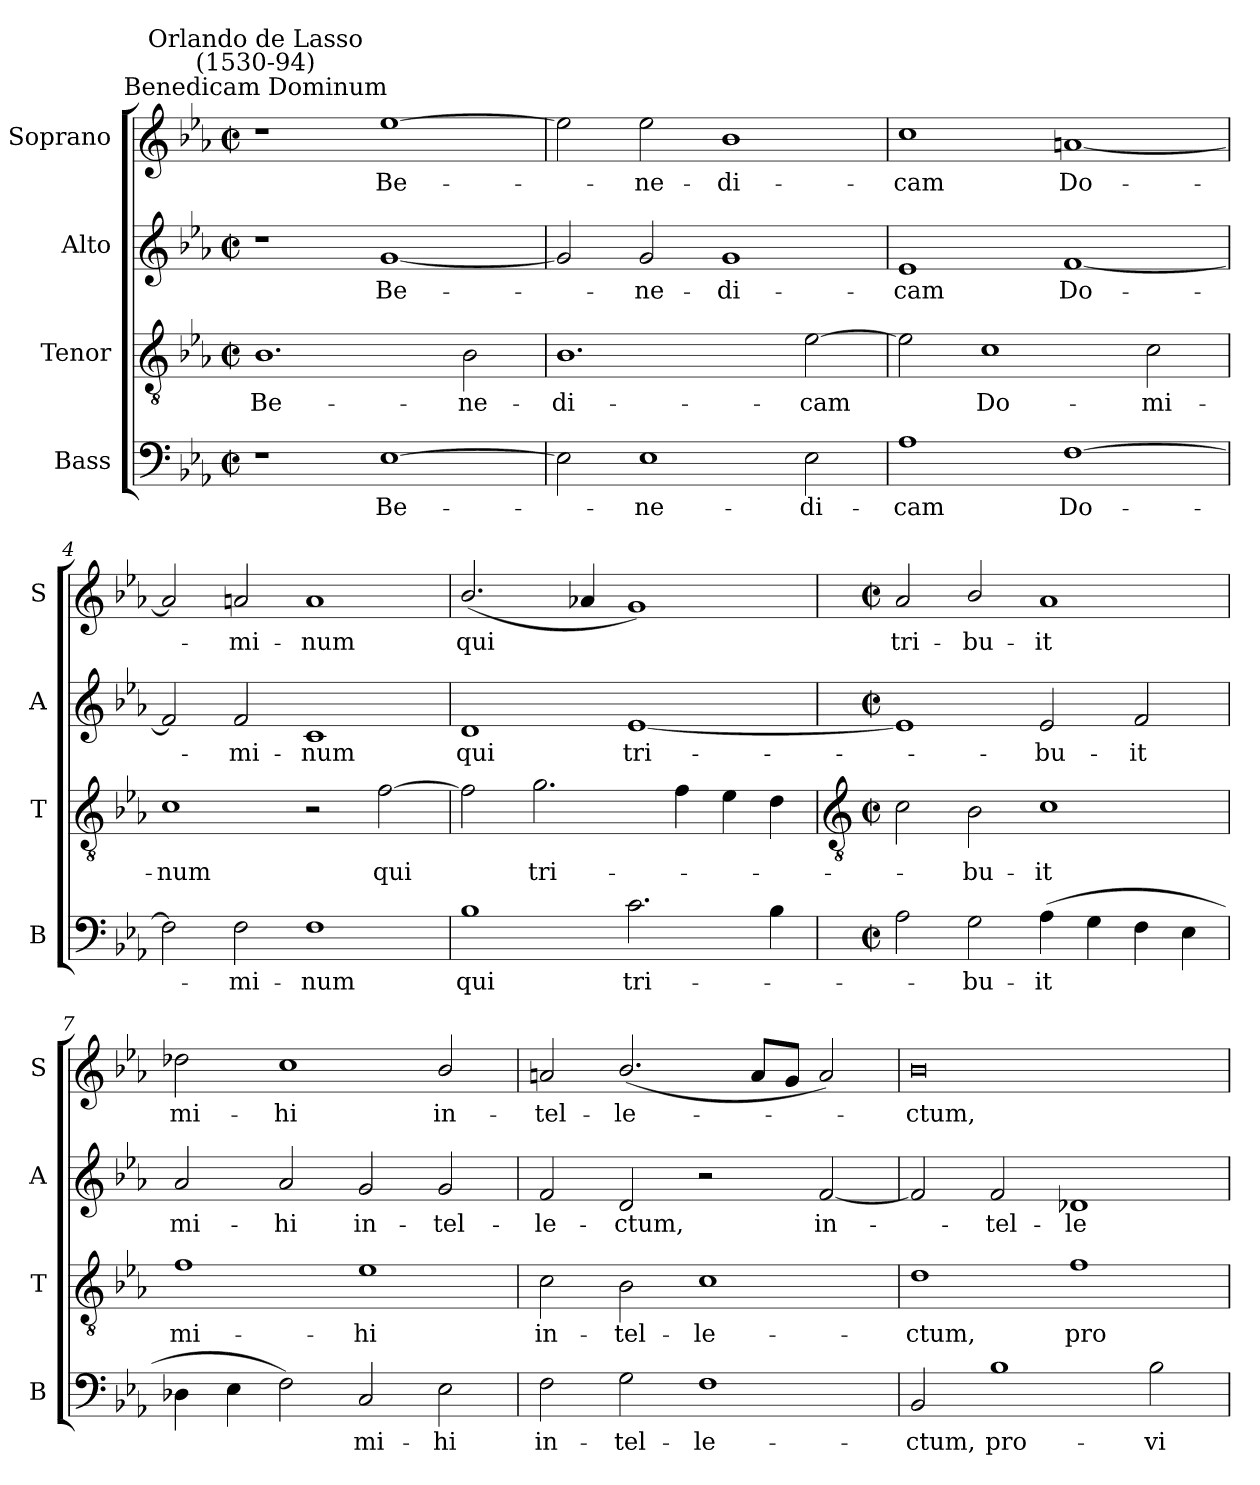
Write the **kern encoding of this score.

**kern	**text	**kern	**text	**kern	**text	**kern	**text
*part4	*part4	*part3	*part3	*part2	*part2	*part1	*part1
*staff4	*staff4	*staff3	*staff3	*staff2	*staff2	*staff1	*staff1
*I"Bass	*	*I"Tenor	*	*I"Alto	*	*I"Soprano	*
*I'B	*	*I'T	*	*I'A	*	*I'S	*
*clefF4	*	*clefGv2	*	*clefG2	*	*clefG2	*
*k[b-e-a-]	*	*k[b-e-a-]	*	*k[b-e-a-]	*	*k[b-e-a-]	*
*E-:	*	*E-:	*	*E-:	*	*E-:	*
*M4/2	*	*M4/2	*	*M4/2	*	*M4/2	*
*met(c|)	*	*met(c|)	*	*met(c|)	*	*met(c|)	*
=1	=1	=1	=1	=1	=1	=1	=1
!	!	!	!	!	!	!LO:TX:a:cj:t=Benedicam Dominum	!
!	!	!	!	!	!	!LO:TX:a:cj:t=Orlando de Lasso\n(1530-94)	!
!	!	!	!LO:LY:b	!	!	!	!
1r	.	1.B-	Be-	1r	.	1r	.
!	!LO:LY:b	!	!	!	!LO:LY:b	!	!LO:LY:b
[1E-	Be-	.	.	[1g	Be-	[1ee-	Be-
!	!	!	!LO:LY:b	!	!	!	!
.	.	2B-	-ne-	.	.	.	.
=2	=2	=2	=2	=2	=2	=2	=2
!	!	!	!LO:LY:b	!	!	!	!
2E-]	.	1.B-	-di-	2g]	.	2ee-]	.
!	!LO:LY:b	!	!	!	!LO:LY:b	!	!LO:LY:b
1E-	ne-	.	.	2g	ne-	2ee-	ne-
!	!	!	!	!	!LO:LY:b	!	!LO:LY:b
.	.	.	.	1g	-di-	1b-	-di-
!	!LO:LY:b	!	!LO:LY:b	!	!	!	!
2E-	-di-	[2e-	-cam	.	.	.	.
=3	=3	=3	=3	=3	=3	=3	=3
!	!LO:LY:b	!	!	!	!LO:LY:b	!	!LO:LY:b
1A-	-cam	2e-]	.	1e-	-cam	1cc	-cam
!	!	!	!LO:LY:b	!	!	!	!
.	.	1c	Do-	.	.	.	.
!	!LO:LY:b	!	!	!	!LO:LY:b	!	!LO:LY:b
[1F	Do-	.	.	[1f	Do-	[1an	Do-
!	!	!	!LO:LY:b	!	!	!	!
.	.	2c	-mi-	.	.	.	.
=4	=4	=4	=4	=4	=4	=4	=4
!	!	!	!LO:LY:b	!	!	!	!
2F]	.	1c	-num	2f]	.	2a]	.
!	!LO:LY:b	!	!	!	!LO:LY:b	!	!LO:LY:b
2F	mi-	.	.	2f	mi-	2a	mi-
!	!LO:LY:b	!	!	!	!LO:LY:b	!	!LO:LY:b
1F	-num	2r	.	1c	-num	1a	-num
!	!	!	!LO:LY:b	!	!	!	!
.	.	[2f	qui	.	.	.	.
=5	=5	=5	=5	=5	=5	=5	=5
!	!LO:LY:b	!	!	!	!LO:LY:b	!	!LO:LY:b
1B-	qui	2f]	.	1d	qui	(<2.b-/	qui
!	!	!	!LO:LY:b	!	!	!	!
.	.	2.g	tri-	.	.	.	.
.	.	.	.	.	.	4a-X	.
!	!LO:LY:b	!	!	!	!LO:LY:b	!	!
2.c	tri-	.	.	[1e-	tri-	1g)	.
.	.	4f	.	.	.	.	.
.	.	4e-	.	.	.	.	.
4B-	.	4d	.	.	.	.	.
!!LO:LB:g=z
=6	=6	=6	=6	=6	=6	=6	=6
*	*	*clefGv2	*	*	*	*	*
*M4/2	*	*M4/2	*	*M4/2	*	*M4/2	*
*met(c|)	*	*met(c|)	*	*met(c|)	*	*met(c|)	*
!	!	!	!	!	!	!	!LO:LY:b
2A-	.	2c	.	1e-]	.	2a-	tri-
!	!LO:LY:b	!	!LO:LY:b	!	!	!	!LO:LY:b
2G	bu-	2B-	bu-	.	.	2b-/	-bu-
!	!LO:LY:b	!	!LO:LY:b	!	!LO:LY:b	!	!LO:LY:b
(>4A-	-it	1c	-it	2e-	bu-	1a-	-it
4G	.	.	.	.	.	.	.
!	!	!	!	!	!LO:LY:b	!	!
4F	.	.	.	2f	-it	.	.
4E-	.	.	.	.	.	.	.
=7	=7	=7	=7	=7	=7	=7	=7
!	!	!	!LO:LY:b	!	!LO:LY:b	!	!LO:LY:b
4D-X	.	1f	mi-	2a-	mi-	2dd-X	mi-
4E-	.	.	.	.	.	.	.
!	!	!	!	!	!LO:LY:b	!	!LO:LY:b
2F)	.	.	.	2a-	-hi	1cc	-hi
!	!LO:LY:b	!	!LO:LY:b	!	!LO:LY:b	!	!
2C	mi-	1e-	-hi	2g	in-	.	.
!	!LO:LY:b	!	!	!	!LO:LY:b	!	!LO:LY:b
2E-	-hi	.	.	2g	-tel-	2b-/	in-
=8	=8	=8	=8	=8	=8	=8	=8
!	!LO:LY:b	!	!LO:LY:b	!	!LO:LY:b	!	!LO:LY:b
2F	in-	2c	in-	2f	-le-	2an	-tel-
!	!LO:LY:b	!	!LO:LY:b	!	!LO:LY:b	!	!LO:LY:b
2G	-tel-	2B-	-tel-	2d	-ctum,	(<2.b-/	-le-
!	!LO:LY:b	!	!LO:LY:b	!	!	!	!
1F	-le-	1c	-le-	2r	.	.	.
.	.	.	.	.	.	8aL	.
.	.	.	.	.	.	8gJ	.
!	!	!	!	!	!LO:LY:b	!	!
.	.	.	.	[2f	in-	2a)	.
=9	=9	=9	=9	=9	=9	=9	=9
!	!LO:LY:b	!	!LO:LY:b	!	!	!	!LO:LY:b
2BB-	-ctum,	1d	-ctum,	2f]	.	0b-	ctum,
!	!LO:LY:b	!	!	!	!LO:LY:b	!	!
1B-	pro-	.	.	2f	tel-	.	.
!	!	!	!LO:LY:b	!	!LO:LY:b	!	!
.	.	1f	pro-	1d-X	-le-	.	.
!	!LO:LY:b	!	!	!	!	!	!
2B-	-vi-	.	.	.	.	.	.
=	=	=	=	=	=	=	=
*-	*-	*-	*-	*-	*-	*-	*-
